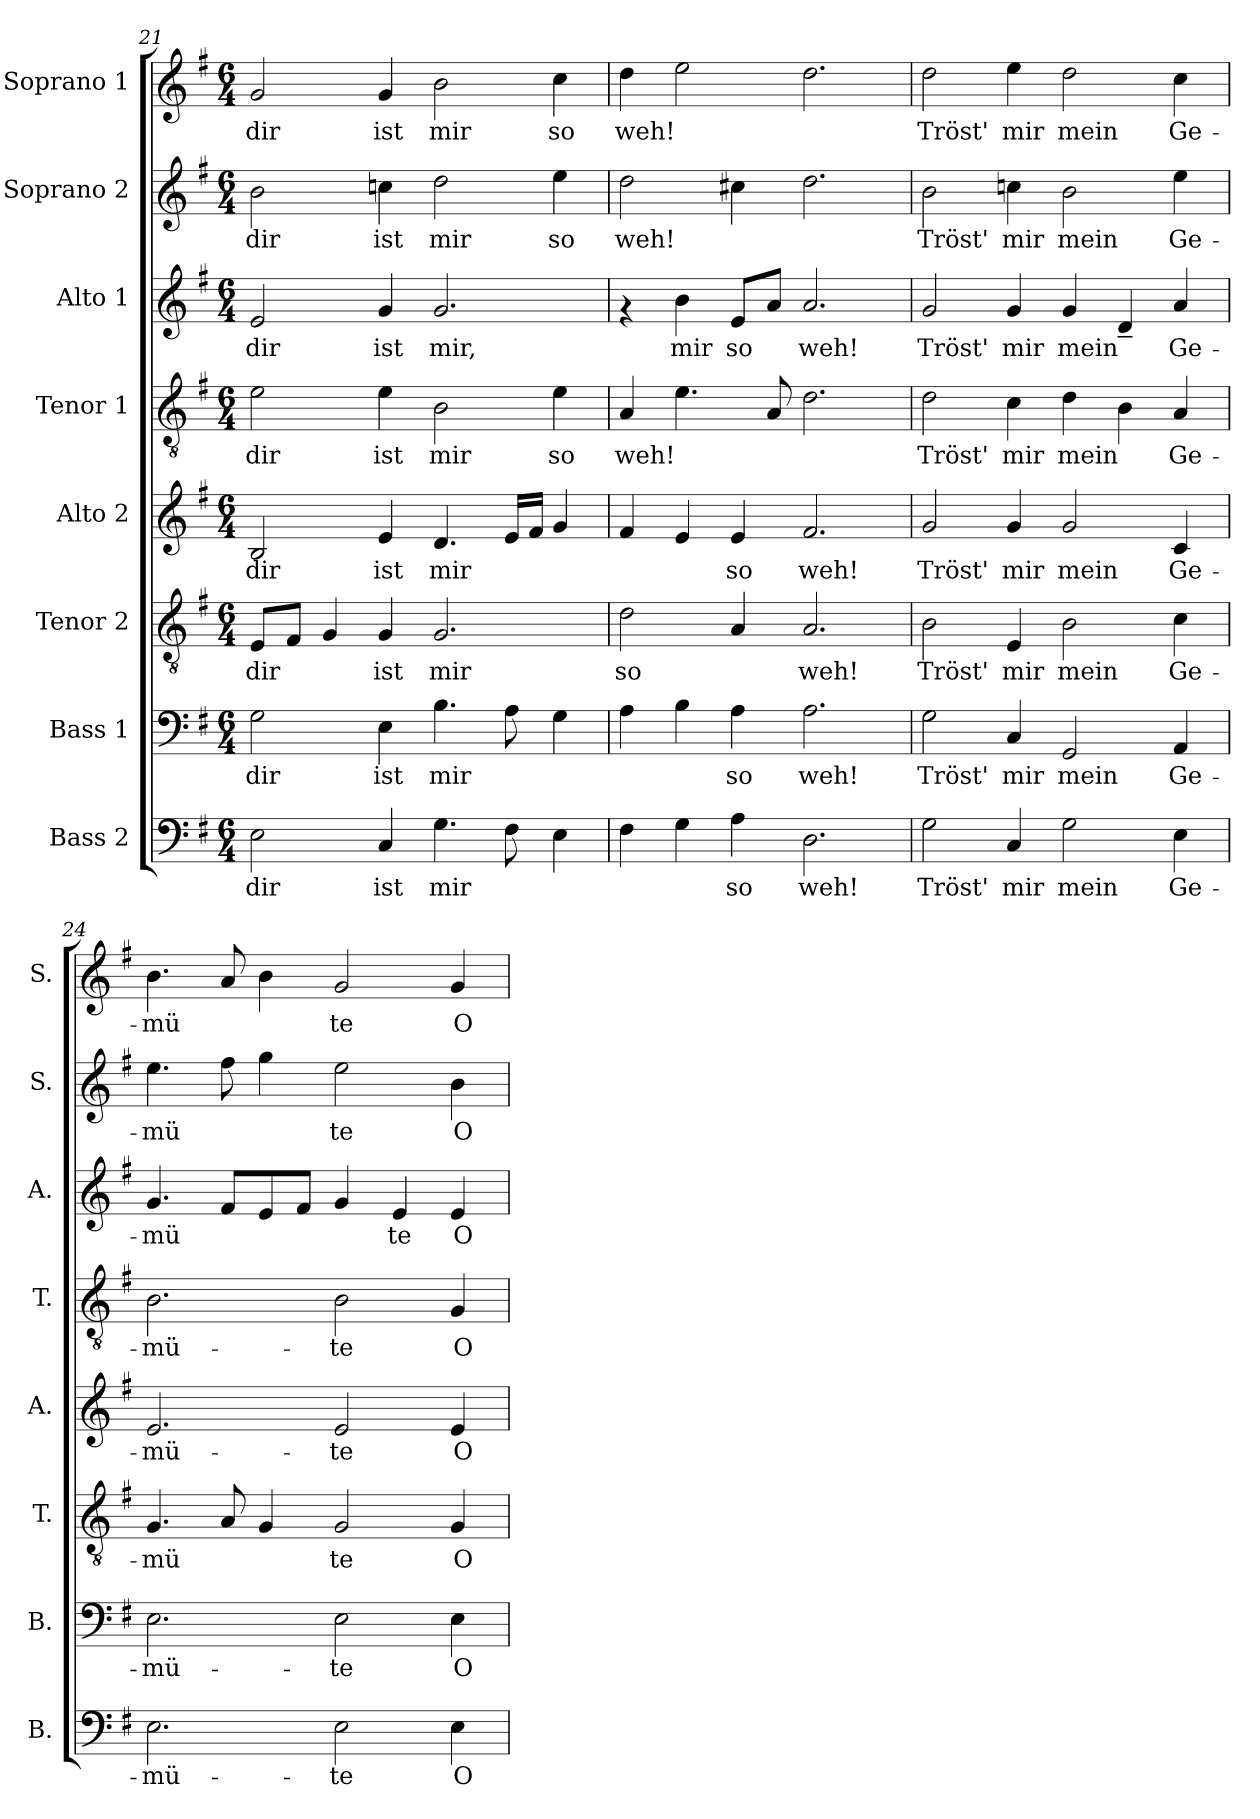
**kern	**text	**kern	**text	**kern	**text	**kern	**text	**kern	**text	**kern	**text	**kern	**text	**kern	**text
*part8	*part8	*part7	*part7	*part6	*part6	*part5	*part5	*part4	*part4	*part3	*part3	*part2	*part2	*part1	*part1
*staff8	*staff8	*staff7	*staff7	*staff6	*staff6	*staff5	*staff5	*staff4	*staff4	*staff3	*staff3	*staff2	*staff2	*staff1	*staff1
*I"Bass 2	*	*I"Bass 1	*	*I"Tenor 2	*	*I"Alto 2	*	*I"Tenor 1	*	*I"Alto 1	*	*I"Soprano 2	*	*I"Soprano 1	*
*I'B.	*	*I'B.	*	*I'T.	*	*I'A.	*	*I'T.	*	*I'A.	*	*I'S.	*	*I'S.	*
*clefF4	*	*clefF4	*	*clefGv2	*	*clefG2	*	*clefGv2	*	*clefG2	*	*clefG2	*	*clefG2	*
*k[f#]	*	*k[f#]	*	*k[f#]	*	*k[f#]	*	*k[f#]	*	*k[f#]	*	*k[f#]	*	*k[f#]	*
*G:	*	*G:	*	*G:	*	*G:	*	*G:	*	*G:	*	*G:	*	*G:	*
*M6/4	*	*M6/4	*	*M6/4	*	*M6/4	*	*M6/4	*	*M6/4	*	*M6/4	*	*M6/4	*
=21	=21	=21	=21	=21	=21	=21	=21	=21	=21	=21	=21	=21	=21	=21	=21
!	!LO:LY:b:cj	!	!LO:LY:b:cj	!	!LO:LY:b:cj	!	!LO:LY:b:cj	!	!LO:LY:b:cj	!	!LO:LY:b:cj	!	!LO:LY:b:cj	!	!LO:LY:b:cj
2E\	dir	2G\	dir	8E/L	dir	2B/	dir	2e\	dir	2e/	dir	2b\	dir	2g/	dir
!	!	!	!	!	!LO:LY:b:cj	!	!	!	!	!	!	!	!	!	!
.	.	.	.	8F#/J	.	.	.	.	.	.	.	.	.	.	.
!	!	!	!	!	!LO:LY:b:cj	!	!	!	!	!	!	!	!	!	!
.	.	.	.	4G/	.	.	.	.	.	.	.	.	.	.	.
!	!LO:LY:b:cj	!	!LO:LY:b:cj	!	!LO:LY:b:cj	!	!LO:LY:b:cj	!	!LO:LY:b:cj	!	!LO:LY:b:cj	!	!LO:LY:b:cj	!	!LO:LY:b:cj
4C/	ist	4E\	ist	4G/	ist	4e/	ist	4e\	ist	4g/	ist	4ccn\	ist	4g/	ist
!	!LO:LY:b:cj	!	!LO:LY:b:cj	!	!LO:LY:b:cj	!	!LO:LY:b:cj	!	!LO:LY:b:cj	!	!LO:LY:b:cj	!	!LO:LY:b:cj	!	!LO:LY:b:cj
4.G\	mir	4.B\	mir	2.G/	mir	4.d/	mir	2B\	mir	2.g/	mir,	2dd\	mir	2b\	mir
!	!LO:LY:b:cj	!	!LO:LY:b:cj	!	!	!	!LO:LY:b:cj	!	!	!	!	!	!	!	!
8F#\	.	8A\	.	.	.	16e/L	.	.	.	.	.	.	.	.	.
!	!	!	!	!	!	!	!LO:LY:b:cj	!	!	!	!	!	!	!	!
.	.	.	.	.	.	16f#/J	.	.	.	.	.	.	.	.	.
!	!LO:LY:b:cj	!	!LO:LY:b:cj	!	!	!	!LO:LY:b:cj	!	!LO:LY:b:cj	!	!	!	!LO:LY:b:cj	!	!LO:LY:b:cj
4E\	.	4G\	.	.	.	4g/	.	4e\	so	.	.	4ee\	so	4cc\	so
=22	=22	=22	=22	=22	=22	=22	=22	=22	=22	=22	=22	=22	=22	=22	=22
!	!LO:LY:b:cj	!	!LO:LY:b:cj	!	!LO:LY:b:cj	!	!LO:LY:b:cj	!	!LO:LY:b:cj	!	!	!	!LO:LY:b:cj	!	!LO:LY:b:cj
4F#\	.	4A\	.	2d\	so	4f#/	.	4A/	weh!	4rf	.	2dd\	weh!	4dd\	weh!
!	!LO:LY:b:cj	!	!LO:LY:b:cj	!	!	!	!LO:LY:b:cj	!	!LO:LY:b:cj	!	!LO:LY:b:cj	!	!	!	!LO:LY:b:cj
4G\	.	4B\	.	.	.	4e/	.	4.e\	.	4b\	mir	.	.	2ee\	.
!	!LO:LY:b:cj	!	!LO:LY:b:cj	!	!LO:LY:b:cj	!	!LO:LY:b:cj	!	!	!	!LO:LY:b:cj	!	!LO:LY:b:cj	!	!
4A\	so	4A\	so	4A/	.	4e/	so	.	.	8e/L	so	4cc#X\	.	.	.
!	!	!	!	!	!	!	!	!	!LO:LY:b:cj	!	!LO:LY:b:cj	!	!	!	!
.	.	.	.	.	.	.	.	8A/	.	8a/J	.	.	.	.	.
!	!LO:LY:b:cj	!	!LO:LY:b:cj	!	!LO:LY:b:cj	!	!LO:LY:b:cj	!	!LO:LY:b:cj	!	!LO:LY:b:cj	!	!LO:LY:b:cj	!	!LO:LY:b:cj
2.D\	weh!	2.A\	weh!	2.A/	weh!	2.f#/	weh!	2.d\	.	2.a/	weh!	2.dd\	.	2.dd\	.
!!LO:PB:g=z
=23	=23	=23	=23	=23	=23	=23	=23	=23	=23	=23	=23	=23	=23	=23	=23
!	!LO:LY:b:cj	!	!LO:LY:b:cj	!	!LO:LY:b:cj	!	!LO:LY:b:cj	!	!LO:LY:b:cj	!	!LO:LY:b:cj	!	!LO:LY:b:cj	!	!LO:LY:b:cj
2G\	Tröst'	2G\	Tröst'	2B\	Tröst'	2g/	Tröst'	2d\	Tröst'	2g/	Tröst'	2b\	Tröst'	2dd\	Tröst'
!	!LO:LY:b:cj	!	!LO:LY:b:cj	!	!LO:LY:b:cj	!	!LO:LY:b:cj	!	!LO:LY:b:cj	!	!LO:LY:b:cj	!	!LO:LY:b:cj	!	!LO:LY:b:cj
4C/	mir	4C/	mir	4E/	mir	4g/	mir	4c\	mir	4g/	mir	4ccn\	mir	4ee\	mir
!	!LO:LY:b:cj	!	!LO:LY:b:cj	!	!LO:LY:b:cj	!	!LO:LY:b:cj	!	!LO:LY:b:cj	!	!LO:LY:b:cj	!	!LO:LY:b:cj	!	!LO:LY:b:cj
2G\	mein	2GG/	mein	2B\	mein	2g/	mein	4d\	mein	4g/	mein	2b\	mein	2dd\	mein
!	!	!	!	!	!	!	!	!	!LO:LY:b:cj	!	!LO:LY:b:cj	!	!	!	!
.	.	.	.	.	.	.	.	4B\	.	4d~</	.	.	.	.	.
!	!LO:LY:b:cj	!	!LO:LY:b:cj	!	!LO:LY:b:cj	!	!LO:LY:b:cj	!	!LO:LY:b:cj	!	!LO:LY:b:cj	!	!LO:LY:b:cj	!	!LO:LY:b:cj
4E\	Ge-	4AA/	Ge-	4c\	Ge-	4c/	Ge-	4A/	Ge-	4a/	Ge-	4ee\	Ge-	4cc\	Ge-
=24	=24	=24	=24	=24	=24	=24	=24	=24	=24	=24	=24	=24	=24	=24	=24
!	!LO:LY:b:cj	!	!LO:LY:b:cj	!	!LO:LY:b:cj	!	!LO:LY:b:cj	!	!LO:LY:b:cj	!	!LO:LY:b:cj	!	!LO:LY:b:cj	!	!LO:LY:b:cj
2.E\	-mü-	2.E\	-mü-	4.G/	-mü-	2.e/	-mü-	2.B\	-mü-	4.g/	-mü-	4.ee\	-mü-	4.b\	-mü-
!	!	!	!	!	!LO:LY:b:cj	!	!	!	!	!	!LO:LY:b:cj	!	!LO:LY:b:cj	!	!LO:LY:b:cj
.	.	.	.	8A/	--	.	.	.	.	8f#/L	--	8ff#\	--	8a/	--
!	!	!	!	!	!LO:LY:b:cj	!	!	!	!	!	!LO:LY:b:cj	!	!LO:LY:b:cj	!	!LO:LY:b:cj
.	.	.	.	4G/	--	.	.	.	.	8e/	--	4gg\	--	4b\	--
!	!	!	!	!	!	!	!	!	!	!	!LO:LY:b:cj	!	!	!	!
.	.	.	.	.	.	.	.	.	.	8f#/J	--	.	.	.	.
!	!LO:LY:b:cj	!	!LO:LY:b:cj	!	!LO:LY:b:cj	!	!LO:LY:b:cj	!	!LO:LY:b:cj	!	!LO:LY:b:cj	!	!LO:LY:b:cj	!	!LO:LY:b:cj
2E\	-te	2E\	-te	2G/	-te	2e/	-te	2B\	-te	4g/	--	2ee\	-te	2g/	-te
!	!	!	!	!	!	!	!	!	!	!	!LO:LY:b:cj	!	!	!	!
.	.	.	.	.	.	.	.	.	.	4e/	-te	.	.	.	.
!	!LO:LY:b:cj	!	!LO:LY:b:cj	!	!LO:LY:b:cj	!	!LO:LY:b:cj	!	!LO:LY:b:cj	!	!LO:LY:b:cj	!	!LO:LY:b:cj	!	!LO:LY:b:cj
4E\	O	4E\	O	4G/	O	4e/	O-	4G/	O	4e/	O	4b\	O	4g/	O
=	=	=	=	=	=	=	=	=	=	=	=	=	=	=	=
*-	*-	*-	*-	*-	*-	*-	*-	*-	*-	*-	*-	*-	*-	*-	*-
